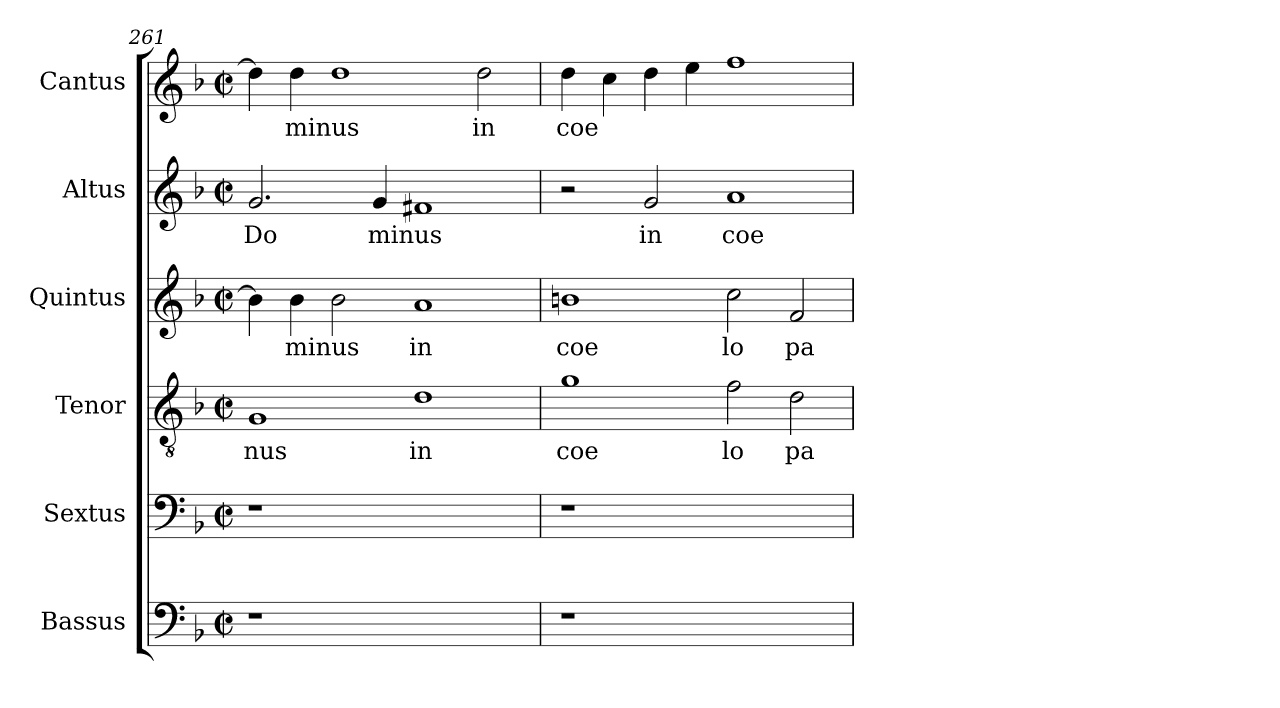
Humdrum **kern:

**kern	**kern	**kern	**text	**kern	**text	**kern	**text	**kern	**text
*part6	*part5	*part4	*part4	*part3	*part3	*part2	*part2	*part1	*part1
*staff6	*staff5	*staff4	*staff4	*staff3	*staff3	*staff2	*staff2	*staff1	*staff1
*I"Bassus	*I"Sextus	*I"Tenor	*	*I"Quintus	*	*I"Altus	*	*I"Cantus	*
*I'Bassus	*I'Sextus	*I'Tenor	*	*I'Quintus	*	*I'Altus	*	*I'Cantus	*
*clefF4	*clefF4	*clefGv2	*	*clefG2	*	*clefG2	*	*clefG2	*
*k[b-]	*k[b-]	*k[b-]	*	*k[b-]	*	*k[b-]	*	*k[b-]	*
*F:	*F:	*F:	*	*F:	*	*F:	*	*F:	*
*M2/2	*M2/2	*M2/2	*	*M2/2	*	*M2/2	*	*M2/2	*
*met(c|)	*met(c|)	*met(c|)	*	*met(c|)	*	*met(c|)	*	*met(c|)	*
=261	=261	=261	=261	=261	=261	=261	=261	=261	=261
!	!	!	!LO:LY:b:cj	!	!LO:LY:b:cj	!	!LO:LY:b:cj	!	!LO:LY:b:cj
1r	1r	1G	nus	4b-\]	.	2.g/	Do	4dd\]	.
!	!	!	!	!	!LO:LY:b:cj	!	!	!	!LO:LY:b:cj
.	.	.	.	4b-\	minus	.	.	4dd\	minus
!	!	!	!	!	!LO:LY:b:cj	!	!	!	!LO:LY:b:cj
.	.	.	.	2b-\	.	.	.	1dd	.
!	!	!	!	!	!	!	!LO:LY:b:cj	!	!
.	.	.	.	.	.	4g/	minus	.	.
!	!	!	!LO:LY:b:cj	!	!LO:LY:b:cj	!	!LO:LY:b:cj	!	!
1ryy	1ryy	1d	in	1a	in	1f#X	.	.	.
!	!	!	!	!	!	!	!	!	!LO:LY:b:cj
.	.	.	.	.	.	.	.	2dd\	in
=262	=262	=262	=262	=262	=262	=262	=262	=262	=262
!	!	!	!LO:LY:b:cj	!	!LO:LY:b:cj	!	!	!	!LO:LY:b:cj
1r	1r	1g	coe	1bn	coe	2r	.	4dd\	coe
!	!	!	!	!	!	!	!	!	!LO:LY:b:cj
.	.	.	.	.	.	.	.	4cc\	.
!	!	!	!	!	!	!	!LO:LY:b:cj	!	!LO:LY:b:cj
.	.	.	.	.	.	2g/	in	4dd\	.
!	!	!	!	!	!	!	!	!	!LO:LY:b:cj
.	.	.	.	.	.	.	.	4ee\	.
!	!	!	!LO:LY:b:cj	!	!LO:LY:b:cj	!	!LO:LY:b:cj	!	!LO:LY:b:cj
1ryy	1ryy	2f\	lo	2cc\	lo	1a	coe	1ff	.
!	!	!	!LO:LY:b:cj	!	!LO:LY:b:cj	!	!	!	!
.	.	2d\	pa	2f/	pa	.	.	.	.
=	=	=	=	=	=	=	=	=	=
*-	*-	*-	*-	*-	*-	*-	*-	*-	*-
